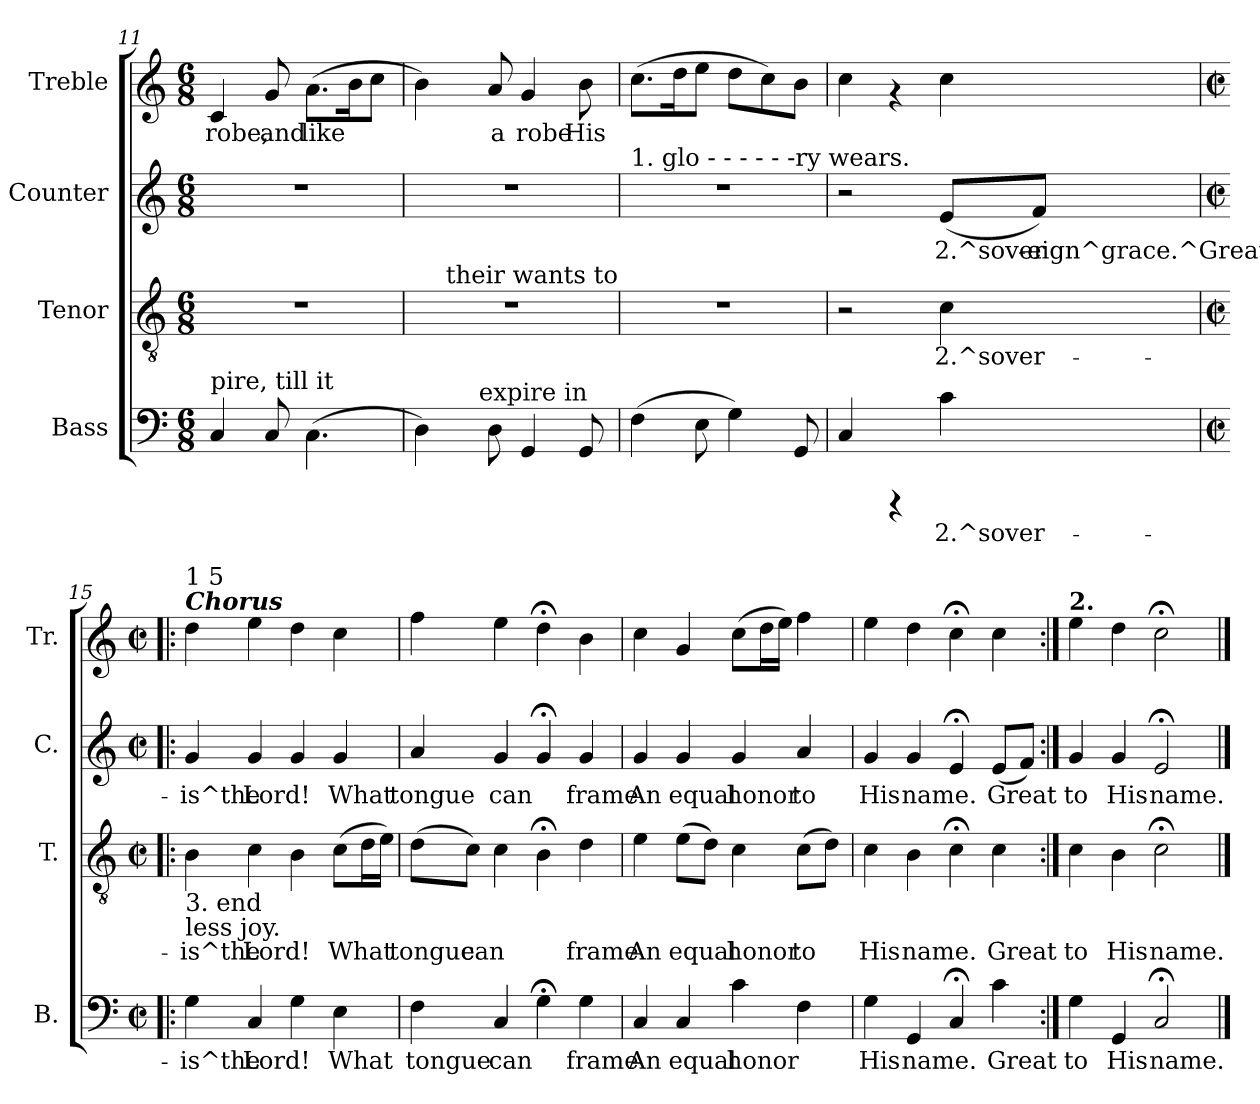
**kern	**text	**kern	**text	**kern	**text	**kern	**text
*part4	*part4	*part3	*part3	*part2	*part2	*part1	*part1
*staff4	*staff4	*staff3	*staff3	*staff2	*staff2	*staff1	*staff1
*I"Bass	*	*I"Tenor	*	*I"Counter	*	*I"Treble	*
*I'B.	*	*I'T.	*	*I'C.	*	*I'Tr.	*
*clefF4	*	*clefGv2	*	*clefG2	*	*clefG2	*
*k[]	*	*k[]	*	*k[]	*	*k[]	*
*C:	*	*C:	*	*C:	*	*C:	*
*M6/8	*	*M6/8	*	*M6/8	*	*M6/8	*
=11	=11	=11	=11	=11	=11	=11	=11
!LO:TX:a:t=pire, till it	!	!	!	!	!	!	!
!	!LO:LY:a:rj	!	!	!	!	!	!LO:LY:b:rj
4C/	.	2.r	.	2.r	.	4c/	robe,
!	!LO:LY:a:rj	!	!	!	!	!	!LO:LY:b:rj
8C/	.	.	.	.	.	8g/	and
!	!LO:LY:a:rj	!	!	!	!	!	!LO:LY:b:rj
(>4.C\	.	.	.	.	.	(>8.a\L	like-
!	!	!	!	!	!	!	!LO:LY:b:rj
.	.	.	.	.	.	16b\	--
!	!	!	!	!	!	!	!LO:LY:b:rj
.	.	.	.	.	.	8cc\J	--
=12	=12	=12	=12	=12	=12	=12	=12
!	!LO:LY:a:rj	!	!	!	!	!	!LO:LY:b:rj
*^	*	*^	*	*	*	*	*
4D\)	8...ryy	.	2.r	16..ryy	.	2.r	.	4b\)	--
!	!	!	!	!LO:TX:a:t=their wants to	!	!	!	!	!
.	.	.	.	2ryy	.	.	.	.	.
!	!LO:TX:a:t=expire in	!	!	!	!	!	!	!	!
.	2ryy	.	.	.	.	.	.	.	.
!	!	!LO:LY:a:rj	!	!	!	!	!	!	!LO:LY:b:rj
8D\	.	.	.	.	.	.	.	8a/	-a
!	!	!LO:LY:a:rj	!	!	!	!	!	!	!LO:LY:b:rj
4GG/	.	.	.	.	.	.	.	4g/	robe
.	.	.	.	8ryy	.	.	.	.	.
!	!	!LO:LY:a:rj	!	!	!	!	!	!	!LO:LY:b:rj
8GG/	.	.	.	.	.	.	.	8b\	His
.	64ryy	.	.	64ryy	.	.	.	.	.
!!LO:PB:g=z
=13	=13	=13	=13	=13	=13	=13	=13	=13	=13
!	!	!	!	!	!	!LO:TX:a:t=1. glo - - - - - -ry wears.	!	!	!
!	!	!LO:LY:a:rj	!	!	!	!	!	!	!LO:LY:b:rj
*v	*v	*	*	*	*	*	*	*	*
*	*	*v	*v	*	*	*	*	*
(>4F\	.	2.r	.	2.r	.	(>8.cc\L	.
!	!	!	!	!	!	!	!LO:LY:b:rj
.	.	.	.	.	.	16dd\	.
!	!LO:LY:a:rj	!	!	!	!	!	!LO:LY:b:rj
8E\	.	.	.	.	.	8ee\J	.
!	!LO:LY:a:rj	!	!	!	!	!	!LO:LY:b:rj
4G\)	.	.	.	.	.	8dd\L	.
!	!	!	!	!	!	!	!LO:LY:b:rj
.	.	.	.	.	.	8cc\)	.
!	!LO:LY:a:rj	!	!	!	!	!	!LO:LY:b:rj
8GG/	.	.	.	.	.	8b\J	.
=14	=14	=14	=14	=14	=14	=14	=14
!	!LO:LY:a:rj	!	!	!	!	!	!LO:LY:b:rj
4C/	.	2r	.	2r	.	4cc\	.
4rCCC	.	.	.	.	.	4rf	.
!	!LO:LY:a:rj	!	!LO:LY:a:rj	!	!LO:LY:b:rj	!	!LO:LY:b:rj
4c\	2.^sover-	4c\	2.^sover-	(<8e/L	2.^sover-	4cc\	.
!	!	!	!	!	!LO:LY:b:rj	!	!
.	.	.	.	8f/J)	-eign^grace.^Great-	.	.
=15!|:	=15!|:	=15!|:	=15!|:	=15!|:	=15!|:	=15!|:	=15!|:
*M2/2	*	*M2/2	*	*M2/2	*	*M2/2	*
*met(c|)	*	*met(c|)	*	*met(c|)	*	*met(c|)	*
!	!	!	!	!	!	!LO:TX:a:Bi:t=Chorus	!
!	!	!	!	!	!	!LO:TX:a:t=1 5	!
!	!	!LO:TX:b:t=3. end	!	!	!	!	!
!	!	!LO:TX:b:t=less joy.	!	!	!	!	!
!	!LO:LY:a:rj	!	!LO:LY:a:rj	!	!LO:LY:b:rj	!	!LO:LY:b:rj
4G\	-is^the	4B\	-is^the	4g/	-is^the	4dd\	.
!	!LO:LY:a:rj	!	!LO:LY:a:rj	!	!LO:LY:b:rj	!	!LO:LY:b:rj
4C/	Lord!	4c\	Lord!	4g/	Lord!	4ee\	.
!	!LO:LY:a:rj	!	!LO:LY:a:rj	!	!LO:LY:b:rj	!	!LO:LY:b:rj
4G\	.	4B\	.	4g/	.	4dd\	.
!	!LO:LY:a:rj	!	!LO:LY:a:rj	!	!LO:LY:b:rj	!	!LO:LY:b:rj
4E\	What	(>8c\L	What	4g/	What	4cc\	.
!	!	!	!LO:LY:a:rj	!	!	!	!
.	.	16d\	.	.	.	.	.
!	!	!	!LO:LY:a:rj	!	!	!	!
.	.	16e\J)	.	.	.	.	.
=16	=16	=16	=16	=16	=16	=16	=16
!	!LO:LY:a:rj	!	!LO:LY:a:rj	!	!LO:LY:b:rj	!	!LO:LY:b:rj
4F\	tongue	(>8d\L	tongue	4a/	tongue	4ff\	.
!	!	!	!LO:LY:a:rj	!	!	!	!
.	.	8c\J)	can	.	.	.	.
!	!LO:LY:a:rj	!	!LO:LY:a:rj	!	!LO:LY:b:rj	!	!LO:LY:b:rj
4C/	can	4c\	.	4g/	can	4ee\	.
!	!LO:LY:a:rj	!	!LO:LY:a:rj	!	!LO:LY:b:rj	!	!LO:LY:b:rj
4G;<\	.	4B;<\	.	4g;</	.	4dd;<\	.
!	!LO:LY:a:rj	!	!LO:LY:a:rj	!	!LO:LY:b:rj	!	!LO:LY:b:rj
4G\	frame	4d\	frame	4g/	frame	4b\	.
=17	=17	=17	=17	=17	=17	=17	=17
!	!LO:LY:a:rj	!	!LO:LY:a:rj	!	!LO:LY:b:rj	!	!LO:LY:b:rj
4C/	An	4e\	An	4g/	An	4cc\	.
!	!LO:LY:a:rj	!	!LO:LY:a:rj	!	!LO:LY:b:rj	!	!LO:LY:b:rj
4C/	equal	(>8e\L	equal	4g/	equal	4g/	.
!	!	!	!LO:LY:a:rj	!	!	!	!
.	.	8d\J)	.	.	.	.	.
!	!LO:LY:a:rj	!	!LO:LY:a:rj	!	!LO:LY:b:rj	!	!LO:LY:b:rj
4c\	honor	4c\	honor	4g/	honor	(>8cc\L	.
!	!	!	!	!	!	!	!LO:LY:b:rj
.	.	.	.	.	.	16dd\	.
!	!	!	!	!	!	!	!LO:LY:b:rj
.	.	.	.	.	.	16ee\J)	.
!	!LO:LY:a:rj	!	!LO:LY:a:rj	!	!LO:LY:b:rj	!	!LO:LY:b:rj
4F\	.	(>8c\L	to	4a/	to	4ff\	.
!	!	!	!LO:LY:a:rj	!	!	!	!
.	.	8d\J)	.	.	.	.	.
=18	=18	=18	=18	=18	=18	=18	=18
!	!LO:LY:a:rj	!	!LO:LY:a:rj	!	!LO:LY:b:rj	!	!LO:LY:b:rj
4G\	His	4c\	His	4g/	His	4ee\	.
!	!LO:LY:a:rj	!	!LO:LY:a:rj	!	!LO:LY:b:rj	!	!LO:LY:b:rj
4GG/	name.	4B\	name.	4g/	name.	4dd\	.
!	!LO:LY:a:rj	!	!LO:LY:a:rj	!	!LO:LY:b:rj	!	!LO:LY:b:rj
4C;</	.	4c;<\	.	4e;</	.	4cc;<\	.
!	!LO:LY:a:rj	!	!LO:LY:a:rj	!	!LO:LY:b:rj	!	!LO:LY:b:rj
4c\	Great	4c\	Great	(<8e/L	Great	4cc\	.
!	!	!	!	!	!LO:LY:b:rj	!	!
.	.	.	.	8f/J)	.	.	.
=19:|!	=19:|!	=19:|!	=19:|!	=19:|!	=19:|!	=19:|!	=19:|!
!	!	!	!	!	!	!LO:TX:a:B:t=2.	!
!	!LO:LY:a:rj	!	!LO:LY:a:rj	!	!LO:LY:b:rj	!	!LO:LY:b:rj
4G\	to	4c\	to	4g/	to	4ee\	.
!	!LO:LY:a:rj	!	!LO:LY:a:rj	!	!LO:LY:b:rj	!	!LO:LY:b:rj
4GG/	His	4B\	His	4g/	His	4dd\	.
!	!LO:LY:a:rj	!	!LO:LY:a:rj	!	!LO:LY:b:rj	!	!LO:LY:b:rj
2C;</	name.	2c;<\	name.	2e;</	name.	2cc;<\	.
==	==	==	==	==	==	==	==
*-	*-	*-	*-	*-	*-	*-	*-
